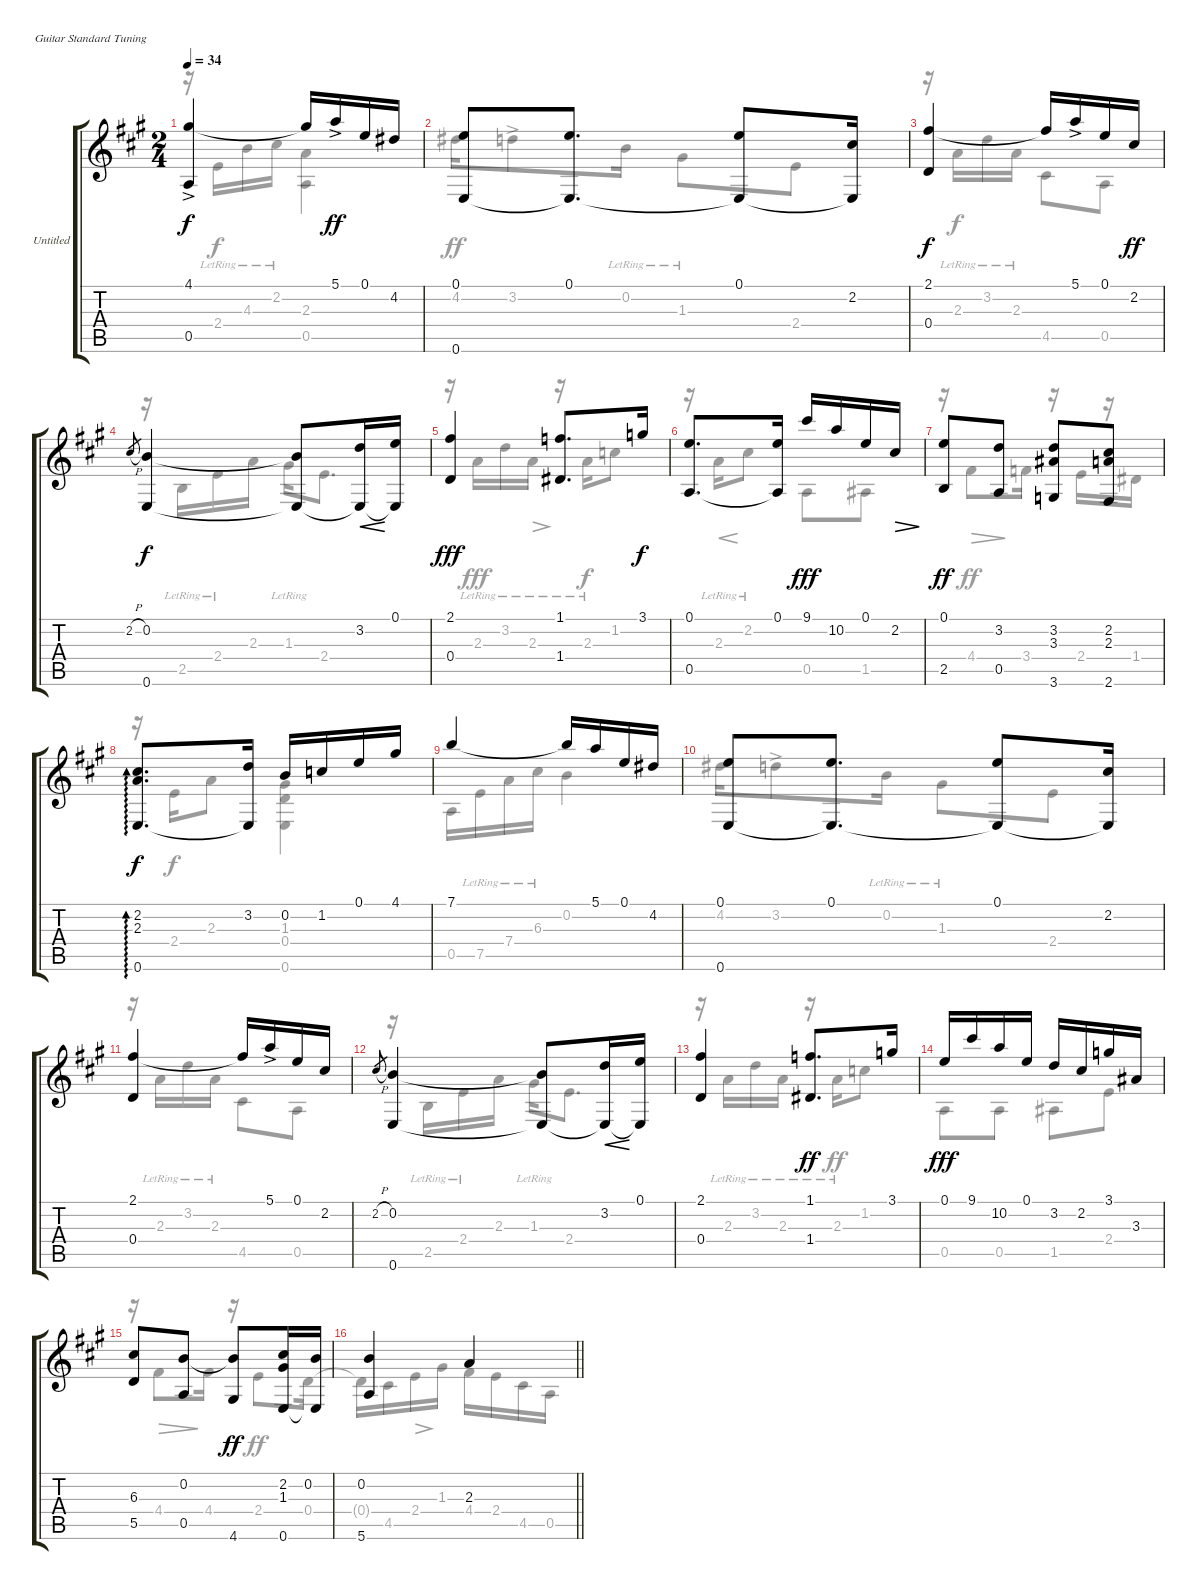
\bracketExtendMode groupsimilarinstruments
\firstSystemTrackNameOrientation horizontal
\otherSystemsTrackNameOrientation horizontal
\track ("Untitled" "Untitled") {instrument acousticguitarnylon}
\staff {score tabs}
\tuning (E4 B3 G3 D3 A2 E2)
\voice
\ts (2 4)
\tempo 34
\clef g2
\ks a
(4.1{ac} 0.5{ac}).4{dy f instrument acousticguitarnylon} 4.1{t}.16 5.1{ac}.16{dy ff} 0.1.16 4.2.16 |
(0.1 0.6).8 (0.1 0.6{t}).8{d} (0.1 0.6{t}).8 (2.2 0.6{t}).16 |
(2.1 0.4).4{dy f} 2.1{t}.16 5.1{ac}.16 0.1.16 2.2.16{dy ff} |
2.2{h}.8{gr} (0.2 0.6).4{dy f} (0.2{t} 0.6{t}).8 (3.2 0.6{t}).16{cre} (0.1 0.6{t}).16 |
(2.1 0.4).4{dy fff} (1.1 1.4).8{d} 3.1.16{dy f} |
(0.1 0.5).8{d} (0.1 0.5{t}).16 9.1.16{dy fff} 10.2.16 0.1.16 2.2.16{dec} |
(0.1 2.5).8{dy ff} (3.2 0.5).8 (3.2 3.3 3.6).8 (2.2 2.3 2.6).8 |
(2.2 2.3 0.6).8{d ad 0 dy f} (3.2 0.6{t}).16 0.2.16 1.2.16 0.1.16 4.1.16 |
7.1.4 7.1{t}.16 5.1.16 0.1.16 4.2.16 |
(0.1 0.6).8 (0.1 0.6{t}).8{d} (0.1 0.6{t}).8 (2.2 0.6{t}).16 |
(2.1 0.4).4 2.1{t}.16 5.1{ac}.16 0.1.16 2.2.16 |
2.2{h}.8{gr} (0.2 0.6).4 (0.2{t} 0.6{t}).8 (3.2 0.6{t}).16{cre} (0.1 0.6{t}).16 |
(2.1 0.4).4 (1.1 1.4).8{d dy ff} 3.1.16 |
0.1.16{dy fff} 9.1.16 10.2.16 0.1.16 3.2.16 2.2.16 3.1.16 3.3.16 |
(6.3 5.5).8 (0.2 0.5).8 (0.2{t} 4.6).8{dy ff} (2.2 1.3 0.6).16 (0.2 0.6{t}).16 |
\barLineRight lightlight
(0.2 5.6).4 2.3.4
\voice
\clef g2
\ottava regular
\simile none
\ks a
r.16{dy f} 2.4{lr}.16 4.3{lr}.16 2.2{lr}.16 (2.3 0.5).4 |
4.2.16{dy ff} 3.2{ac}.8 0.2{lr}.16 1.3{lr}.8 2.4.8 |
r.16 2.3{lr}.16{dy f} 3.2{lr}.16 2.3{lr}.16 4.5.8 0.5.8 |
r.16 2.5{lr}.16 2.4{lr}.16 2.3.16 1.3{lr}.16 2.4.8{d} |
r.16 2.3{lr}.16{dy fff} 3.2{lr}.16 2.3{lr}.16{dec} r.16 2.3{lr}.16{dy f} 1.2.8 |
r.16 2.3{lr}.16{cre} 2.2{lr}.8 0.5.8{dy fff} 1.5.8 |
r.16 4.4.8{dec dy ff} 3.4.16 r.16 2.4.16 r.16 1.4.16 |
r.16{ad 0} 2.4.16{dy f} 2.3.8 (1.3 0.4 0.6).4 |
0.5.16 7.5{lr}.16 7.4{lr}.16 6.3{lr}.16 0.2.4 |
4.2.16 3.2{ac}.8 0.2{lr}.16 1.3{lr}.8 2.4.8 |
r.16 2.3{lr}.16 3.2{lr}.16 2.3{lr}.16 4.5.8 0.5.8 |
r.16 2.5{lr}.16 2.4{lr}.16 2.3.16 1.3{lr}.16 2.4.8{d} |
r.16 2.3{lr}.16 3.2{lr}.16 2.3{lr}.16 r.16 2.3{lr}.16{dy ff} 1.2.8 |
0.5.8{dy fff} 0.5.8 1.5.8 2.4.8 |
r.16 4.4.8{dec} 4.4.16 r.16 2.4.8{dy ff} 0.4.16 |
\barLineRight lightlight
0.4{t}.16 4.5.16 2.4.16{dec} 1.3.16 4.4.16 2.4.16 4.5.16 0.5.16
